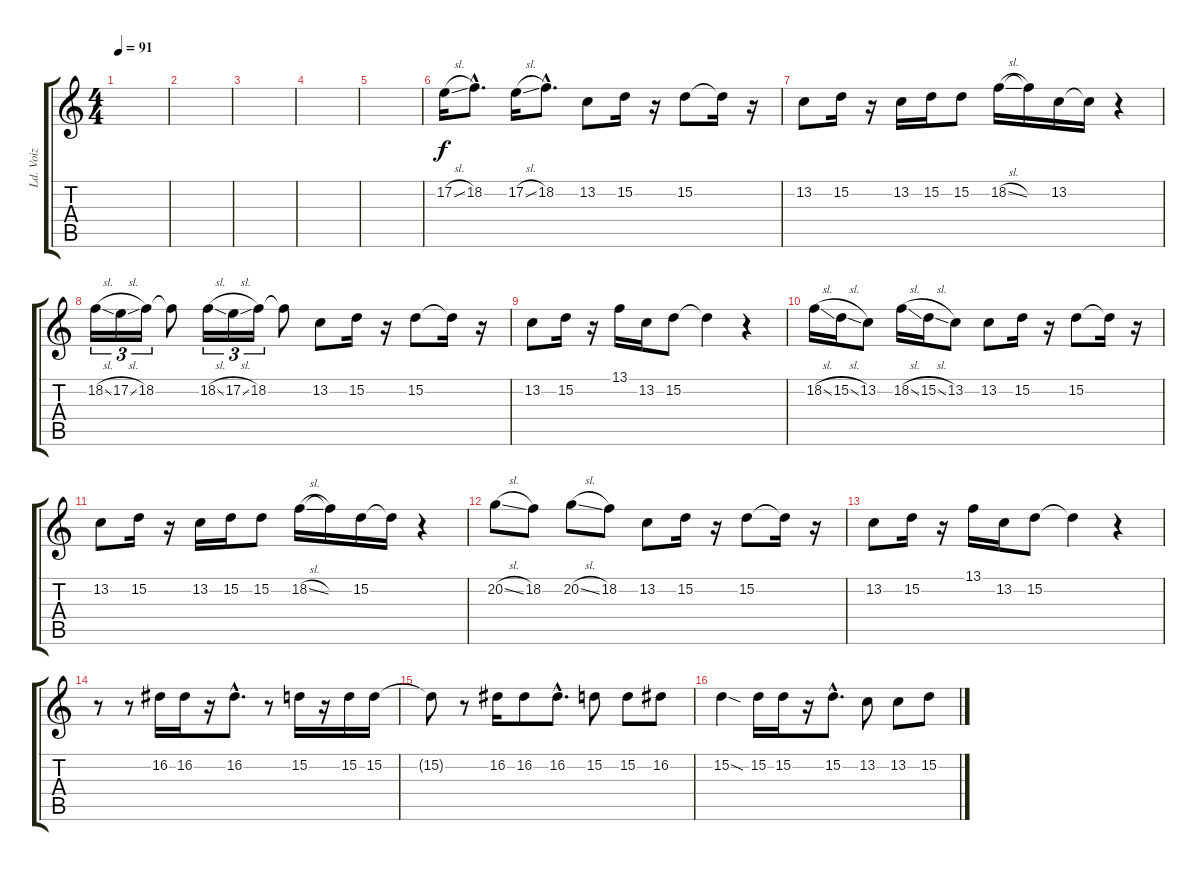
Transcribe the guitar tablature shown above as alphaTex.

\track ("Ld. Voiz" "Ld. Voiz") {instrument lead1square}
\staff {score tabs}
\tuning (E4 B3 G3 D3 A2 D2) {hide}
\ts (4 4)
\tempo 91
\clef g2
\ks c
|
|
|
|
|
17.2{sl}.16 18.2{hac}.8{d} 17.2{sl}.16 18.2{hac}.8{d} 13.2.8 15.2.16 r.16 15.2.8 15.2{t}.16 r.16 |
13.2.8 15.2.16 r.16 13.2.16 15.2.16 15.2.8 18.2{sl}.16 18.2{t}.16 13.2.16 13.2{t}.16 r.4 |
18.2{sl}.16{tu (3 2)} 17.2{sl}.16{tu (3 2)} 18.2.16{tu (3 2)} 18.2{t}.8 18.2{sl}.16{tu (3 2)} 17.2{sl}.16{tu (3 2)} 18.2.16{tu (3 2)} 18.2{t}.8 13.2.8 15.2.16 r.16 15.2.8 15.2{t}.16 r.16 |
13.2.8 15.2.16 r.16 13.1.16 13.2.16 15.2.8 15.2{t}.4 r.4 |
18.2{sl}.16 15.2{sl}.16 13.2.8 18.2{sl}.16 15.2{sl}.16 13.2.8 13.2.8 15.2.16 r.16 15.2.8 15.2{t}.16 r.16 |
13.2.8 15.2.16 r.16 13.2.16 15.2.16 15.2.8 18.2{sl}.16 18.2{t}.16 15.2.16 15.2{t}.16 r.4 |
20.2{sl}.8 18.2.8 20.2{sl}.8 18.2.8 13.2.8 15.2.16 r.16 15.2.8 15.2{t}.16 r.16 |
13.2.8 15.2.16 r.16 13.1.16 13.2.16 15.2.8 15.2{t}.4 r.4 |
r.8 r.8 16.2.16 16.2.16 r.16 16.2{hac}.8{d} r.8 15.2.16 r.16 15.2.16 15.2.16 |
15.2{t}.8 r.8 16.2.16 16.2.8 16.2{hac}.8{d} 15.2.8 15.2.8 16.2.8 |
15.2{sod}.4 15.2.16 15.2.16 r.16 15.2{hac}.8{d} 13.2.8 13.2.8 15.2.8
